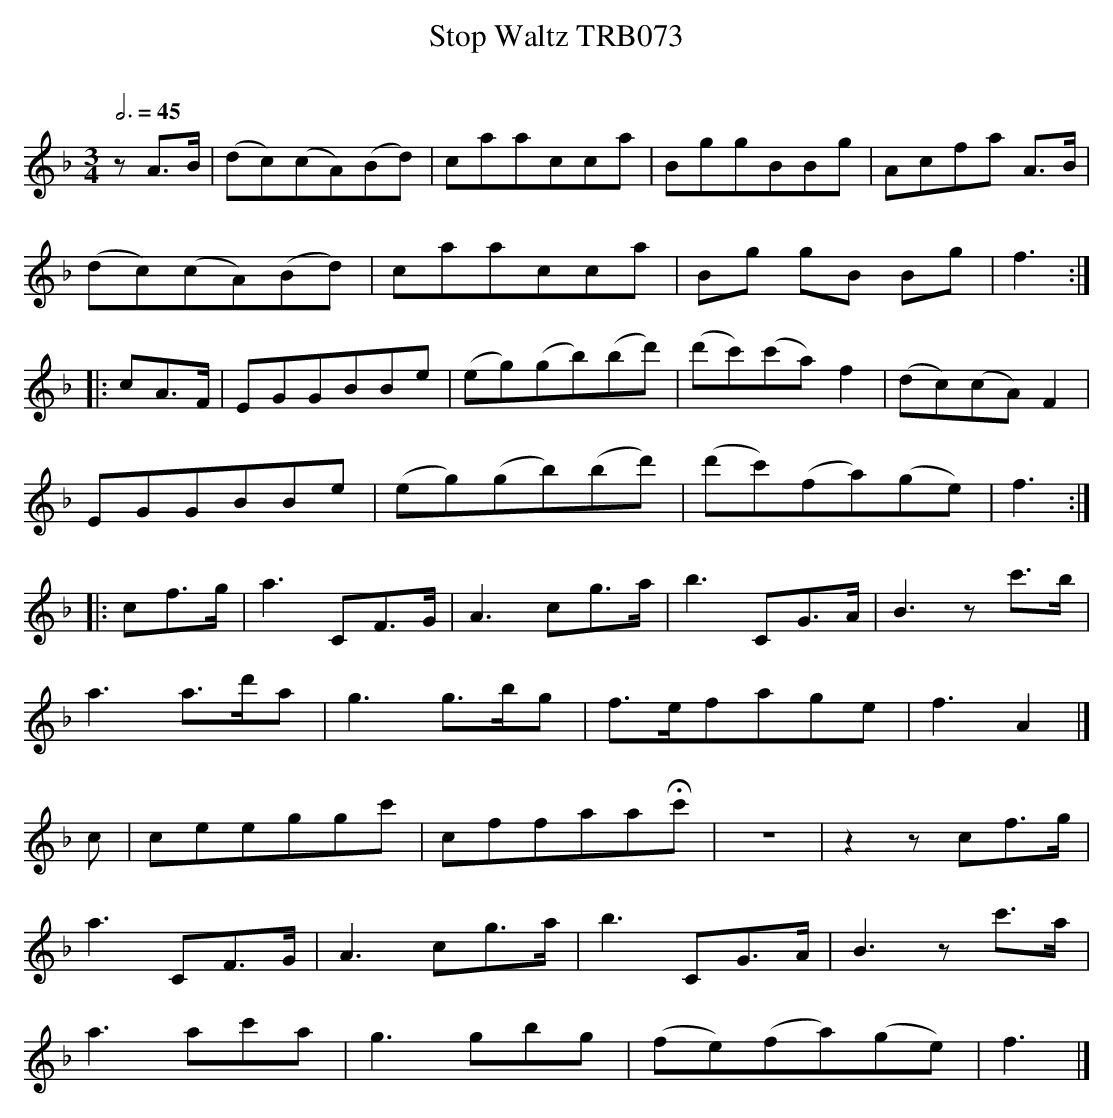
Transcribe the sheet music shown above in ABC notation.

X:1
T:Stop Waltz TRB073
Q:3/4=45
L:1/8
M:3/4
O:
K:F
z A>B | (dc)(cA)(Bd) | caacca | BggBBg | Acfa A>B |
(dc)(cA)(Bd) | caacca | Bg gB Bg | f3 :|
|:cA>F | EGGBBe | (eg)(gb)(bd') | (d'c')(c'a) f2 | (dc)(cA) F2 |
EGGBBe | (eg)(gb)(bd') | (d'c')(fa)(ge) | f3 :|
|:cf>g | a3 CF>G | A3 cg>a | b3 CG>A | B3 z c'>b |
a3 a3/2d'/a | g3 g3/2b/g | f>efage | f3 A2 |]
c | ceeggc' | cffaaHc' | z6 | z2 z cf>g |
a3 CF>G | A3 cg>a | b3 CG>A | B3 z c'>a |
a3 ac'a | g3 gbg | (fe)(fa)(ge) | f3 |]
